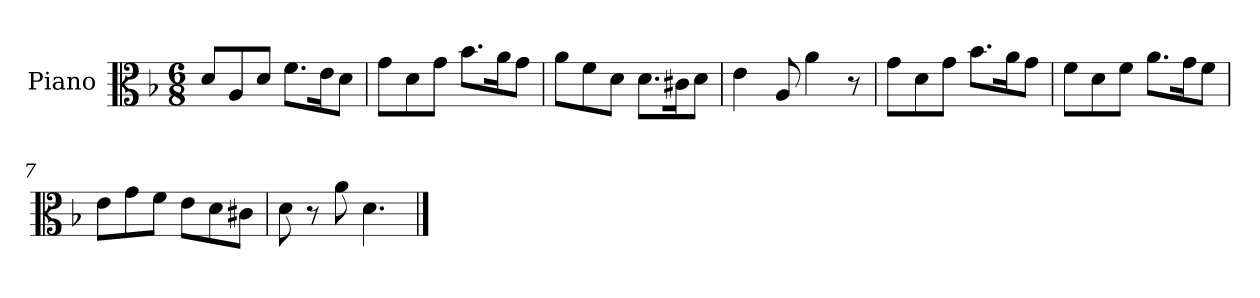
**kern
*part1
*staff1
*I"Piano
*I'Pno
*clefC3
*k[b-]
*d:
*M6/8
=1
8d/L
8A/
8d/J
8.f\L
16e\K
8d\J
=2
8g\L
8d\
8g\J
8.b-\L
16a\K
8g\J
=3
8a\L
8f\
8d\J
8.d\L
16c#X\K
8d\J
=4
4e\
8A/
4a\
8r
=5
8g\L
8d\
8g\J
8.b-\L
16a\K
8g\J
=6
8f\L
8d\
8f\J
8.a\L
16g\K
8f\J
=7
8e\L
8g\
8f\J
8e\L
8d\
8c#X\J
=8
8d\
8r
8a\
4.d\
==
*-
